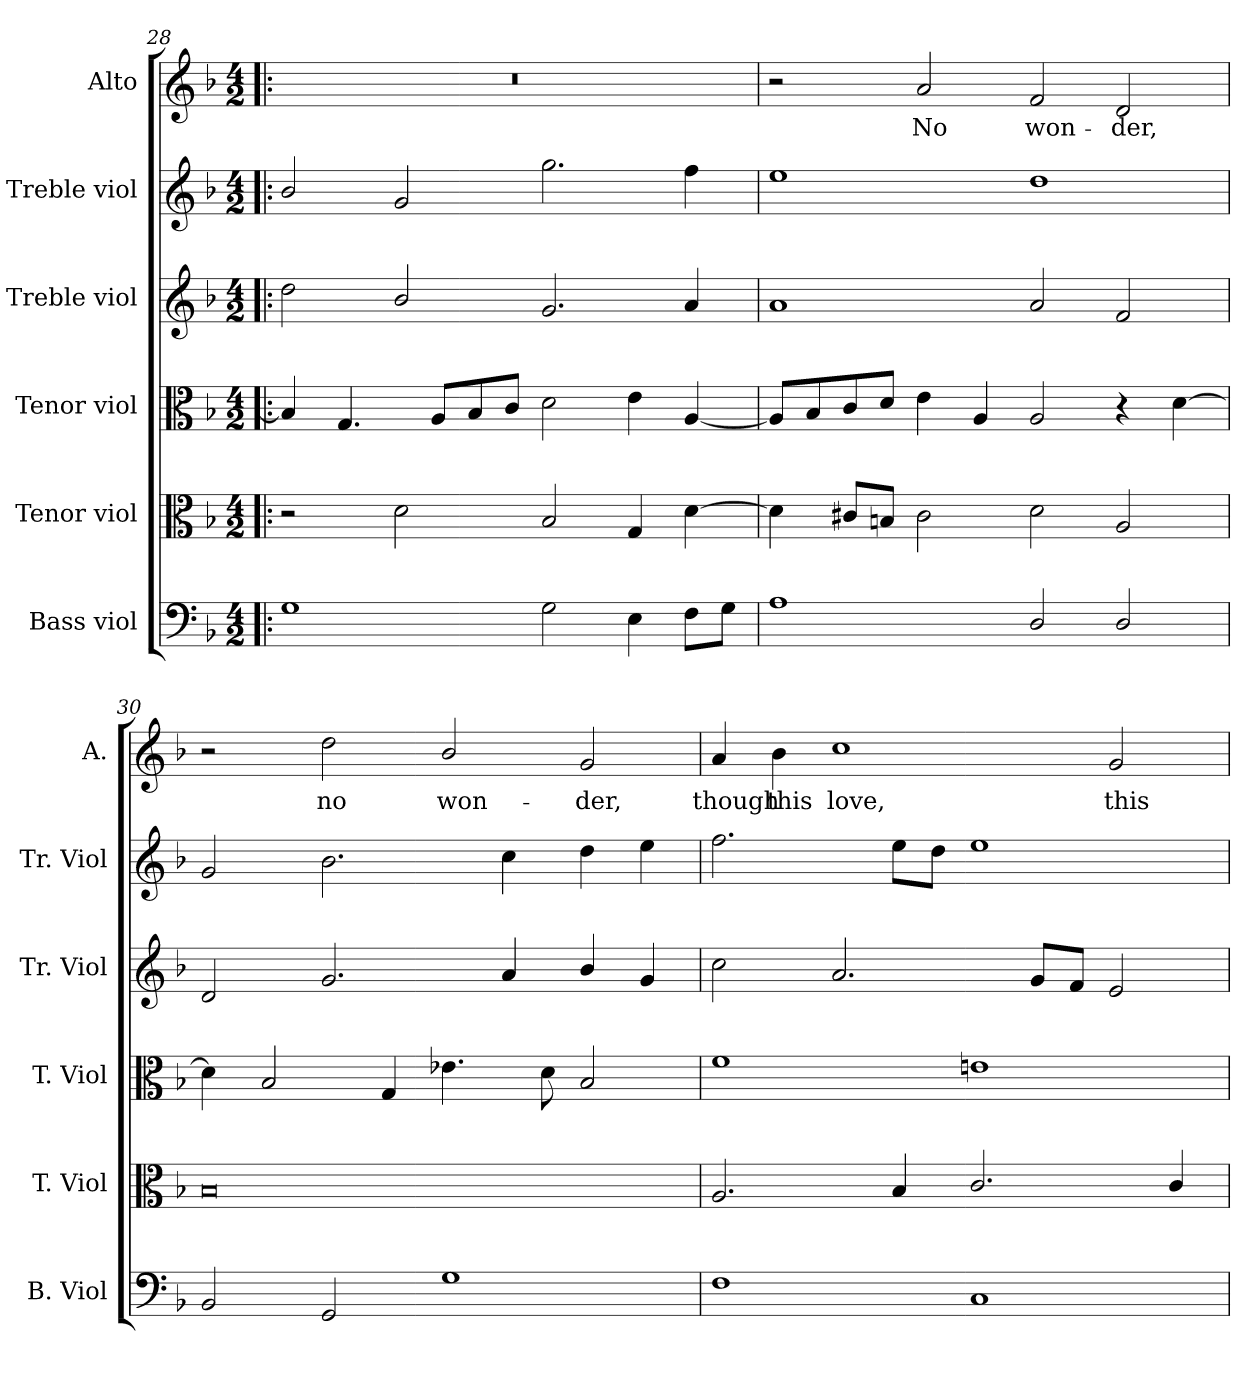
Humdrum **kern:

**kern	**kern	**kern	**kern	**kern	**kern	**text
*part6	*part5	*part4	*part3	*part2	*part1	*part1
*staff6	*staff5	*staff4	*staff3	*staff2	*staff1	*staff1
*I"Bass viol	*I"Tenor viol	*I"Tenor viol	*I"Treble viol	*I"Treble viol	*I"Alto	*
*I'B. Viol	*I'T. Viol	*I'T. Viol	*I'Tr. Viol	*I'Tr. Viol	*I'A.	*
!!LO:PB:g=z
*clefF4	*clefC3	*clefC3	*clefG2	*clefG2	*clefG2	*
*k[b-]	*k[b-]	*k[b-]	*k[b-]	*k[b-]	*k[b-]	*
*F:	*F:	*F:	*F:	*F:	*F:	*
*M4/2	*M4/2	*M4/2	*M4/2	*M4/2	*M4/2	*
=28!|:	=28!|:	=28!|:	=28!|:	=28!|:	=28!|:	=28!|:
!	!	!	!	!	!LO:N:vis=1	!
1Gi	2r	4B-i/]	2ddj\	2b-i/	0r	.
.	.	4.Gi/	.	.	.	.
.	2di\	.	2b-i/	2gi/	.	.
.	.	8Ai/L	.	.	.	.
.	.	8B-i/	.	.	.	.
.	.	8ci/J	.	.	.	.
2Gi\	2B-i/	2di\	2.gi/	2.ggi\	.	.
4Ei\	4Gi/	4ei\	.	.	.	.
8Fi\L	[4di\	[4Ai/	4ai/	4ffi\	.	.
8Gi\J	.	.	.	.	.	.
=29	=29	=29	=29	=29	=29	=29
1Ai	4di\]	8Ai/L]	1ai	1eei	2r	.
.	.	8B-i/	.	.	.	.
.	8c#Xi/L	8ci/	.	.	.	.
.	8Bni/J	8di/J	.	.	.	.
!	!	!	!	!	!	!LO:LY:b:color=#000000
.	2c#i\	4ei\	.	.	2ai/	No
.	.	4Ai/	.	.	.	.
!	!	!	!	!	!	!LO:LY:b:color=#000000
2Di/	2di\	2Ai/	2ai/	1ddi	2fi/	won-
!	!	!	!	!	!	!LO:LY:b:color=#000000
2Di/	2Ai/	4r	2fi/	.	2di/	-der,
.	.	[4di\	.	.	.	.
=30	=30	=30	=30	=30	=30	=30
2BB-i/	0B-i	4di\]	2di/	2gi/	2r	.
.	.	2B-i/	.	.	.	.
!	!	!	!	!	!	!LO:LY:b:color=#000000
2GGi/	.	.	2.gi/	2.b-i\	2ddi\	no
.	.	4Gi/	.	.	.	.
!	!	!	!	!	!	!LO:LY:b:color=#000000
1Gi	.	4.e-Xi\	.	.	2b-i/	won-
.	.	.	4ai/	4cci\	.	.
.	.	8di\	.	.	.	.
!	!	!	!	!	!	!LO:LY:b:color=#000000
.	.	2B-i/	4b-i/	4ddi\	2gi/	-der,
.	.	.	4gi/	4eei\	.	.
=31	=31	=31	=31	=31	=31	=31
!	!	!	!	!	!	!LO:LY:b:color=#000000
1Fi	2.Ai/	1fi	2cci\	2.ffi\	4ai/	though
!	!	!	!	!	!	!LO:LY:b:color=#000000
.	.	.	.	.	4b-i\	this
!	!	!	!	!	!	!LO:LY:b:color=#000000
.	.	.	2.ai/	.	1cci	love,
.	4B-i/	.	.	8eei\L	.	.
.	.	.	.	8ddi\J	.	.
1Ci	2.ci/	1eni	.	1eei	.	.
.	.	.	8gi/L	.	.	.
.	.	.	8fi/J	.	.	.
!	!	!	!	!	!	!LO:LY:b:color=#000000
.	.	.	2ei/	.	2gi/	this
.	4ci/	.	.	.	.	.
=	=	=	=	=	=	=
*-	*-	*-	*-	*-	*-	*-
